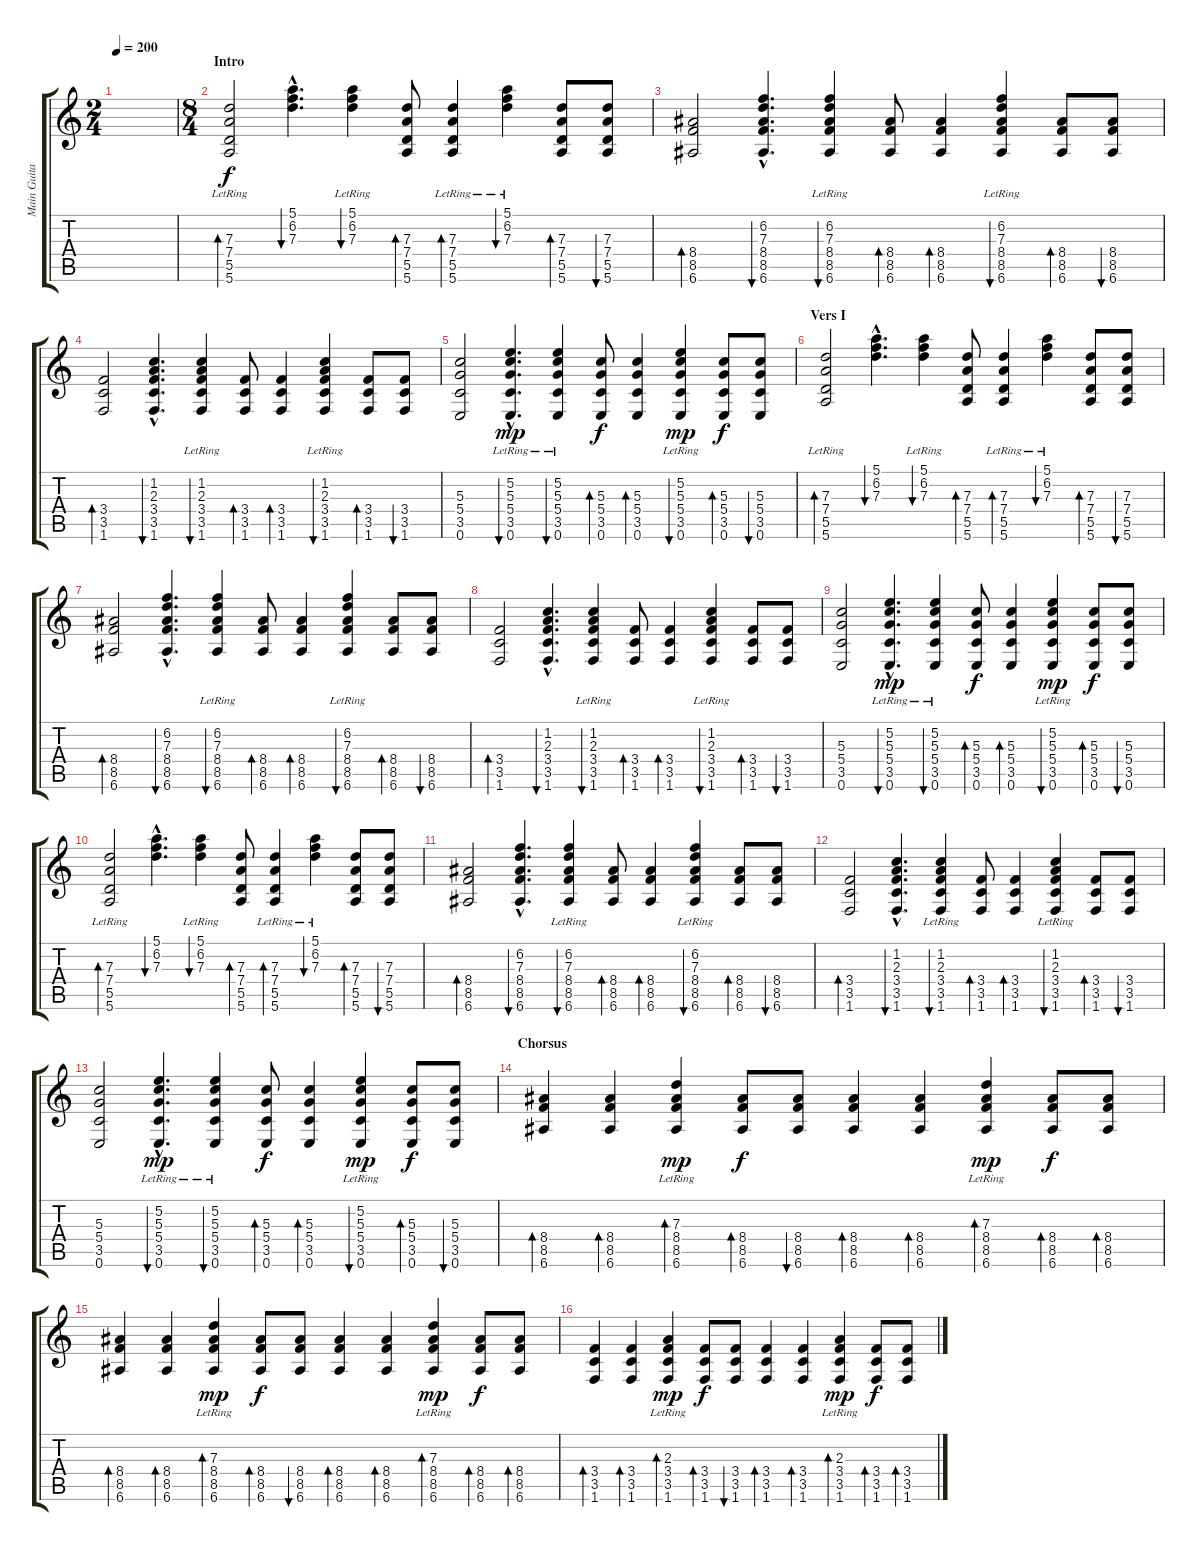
\track ("Main Guitar" "Main Guita") {instrument acousticguitarsteel}
\staff {score tabs}
\tuning (E4 B3 G3 D3 A2 E2) {hide}
\ts (2 4)
\tempo 200
\clef g2
\ks c
|
\ts (8 4)
\section ("" "Intro")
(7.3 7.4{lr} 5.5{lr} 5.6{lr}).2{bd 60} (5.1{hac} 6.2{hac} 7.3{hac}).4{d bu 60} (5.1{lr} 6.2{lr} 7.3).4{bu 60} (7.3 7.4 5.5 5.6).8{bd 60} (7.3 7.4{lr} 5.5{lr} 5.6{lr}).4{bd 60} (5.1{lr} 6.2{lr} 7.3).4{bu 60} (7.3 7.4 5.5 5.6).8{bd 60} (7.3 7.4 5.5 5.6).8{bu 60} |
(8.4 8.5 6.6).2{bd 60} (6.2{hac} 7.3{hac} 8.4{hac} 8.5{hac} 6.6{hac}).4{d bu 60} (6.2{lr} 7.3{lr} 8.4 8.5 6.6).4{bu 60} (8.4 8.5 6.6).8{bd 60} (8.4 8.5 6.6).4{bd 60} (6.2{lr} 7.3{lr} 8.4 8.5 6.6).4{bu 60} (8.4 8.5 6.6).8{bd 60} (8.4 8.5 6.6).8{bu 60} |
(3.4 3.5 1.6).2{bd 60} (1.2{hac} 2.3{hac} 3.4{hac} 3.5{hac} 1.6{hac}).4{d bu 60} (1.2{lr} 2.3{lr} 3.4 3.5 1.6).4{bu 60} (3.4 3.5 1.6).8{bd 60} (3.4 3.5 1.6).4{bd 60} (1.2{lr} 2.3{lr} 3.4 3.5 1.6).4{bu 60} (3.4 3.5 1.6).8{bd 60} (3.4 3.5 1.6).8{bu 60} |
(5.3 5.4 3.5 0.6).2 (5.2{hac lr} 5.3{hac} 5.4{hac} 3.5{hac} 0.6{hac}).4{d bu 60 dy mp} (5.2{lr} 5.3 5.4 3.5 0.6).4{bu 60} (5.3 5.4 3.5 0.6).8{bd 60 dy f} (5.3 5.4 3.5 0.6).4{bd 60} (5.2{lr} 5.3 5.4 3.5 0.6).4{bu 60 dy mp} (5.3 5.4 3.5 0.6).8{bd 60 dy f} (5.3 5.4 3.5 0.6).8{bu 60} |
\section ("" "Vers I")
(7.3 7.4{lr} 5.5{lr} 5.6{lr}).2{bd 60} (5.1{hac} 6.2{hac} 7.3{hac}).4{d bu 60} (5.1{lr} 6.2{lr} 7.3).4{bu 60} (7.3 7.4 5.5 5.6).8{bd 60} (7.3 7.4{lr} 5.5{lr} 5.6{lr}).4{bd 60} (5.1{lr} 6.2{lr} 7.3).4{bu 60} (7.3 7.4 5.5 5.6).8{bd 60} (7.3 7.4 5.5 5.6).8{bu 60} |
(8.4 8.5 6.6).2{bd 60} (6.2{hac} 7.3{hac} 8.4{hac} 8.5{hac} 6.6{hac}).4{d bu 60} (6.2{lr} 7.3{lr} 8.4 8.5 6.6).4{bu 60} (8.4 8.5 6.6).8{bd 60} (8.4 8.5 6.6).4{bd 60} (6.2{lr} 7.3{lr} 8.4 8.5 6.6).4{bu 60} (8.4 8.5 6.6).8{bd 60} (8.4 8.5 6.6).8{bu 60} |
(3.4 3.5 1.6).2{bd 60} (1.2{hac} 2.3{hac} 3.4{hac} 3.5{hac} 1.6{hac}).4{d bu 60} (1.2{lr} 2.3{lr} 3.4 3.5 1.6).4{bu 60} (3.4 3.5 1.6).8{bd 60} (3.4 3.5 1.6).4{bd 60} (1.2{lr} 2.3{lr} 3.4 3.5 1.6).4{bu 60} (3.4 3.5 1.6).8{bd 60} (3.4 3.5 1.6).8{bu 60} |
(5.3 5.4 3.5 0.6).2 (5.2{hac lr} 5.3{hac} 5.4{hac} 3.5{hac} 0.6{hac}).4{d bu 60 dy mp} (5.2{lr} 5.3 5.4 3.5 0.6).4{bu 60} (5.3 5.4 3.5 0.6).8{bd 60 dy f} (5.3 5.4 3.5 0.6).4{bd 60} (5.2{lr} 5.3 5.4 3.5 0.6).4{bu 60 dy mp} (5.3 5.4 3.5 0.6).8{bd 60 dy f} (5.3 5.4 3.5 0.6).8{bu 60} |
(7.3 7.4{lr} 5.5{lr} 5.6{lr}).2{bd 60} (5.1{hac} 6.2{hac} 7.3{hac}).4{d bu 60} (5.1{lr} 6.2{lr} 7.3).4{bu 60} (7.3 7.4 5.5 5.6).8{bd 60} (7.3 7.4{lr} 5.5{lr} 5.6{lr}).4{bd 60} (5.1{lr} 6.2{lr} 7.3).4{bu 60} (7.3 7.4 5.5 5.6).8{bd 60} (7.3 7.4 5.5 5.6).8{bu 60} |
(8.4 8.5 6.6).2{bd 60} (6.2{hac} 7.3{hac} 8.4{hac} 8.5{hac} 6.6{hac}).4{d bu 60} (6.2{lr} 7.3{lr} 8.4 8.5 6.6).4{bu 60} (8.4 8.5 6.6).8{bd 60} (8.4 8.5 6.6).4{bd 60} (6.2{lr} 7.3{lr} 8.4 8.5 6.6).4{bu 60} (8.4 8.5 6.6).8{bd 60} (8.4 8.5 6.6).8{bu 60} |
(3.4 3.5 1.6).2{bd 60} (1.2{hac} 2.3{hac} 3.4{hac} 3.5{hac} 1.6{hac}).4{d bu 60} (1.2{lr} 2.3{lr} 3.4 3.5 1.6).4{bu 60} (3.4 3.5 1.6).8{bd 60} (3.4 3.5 1.6).4{bd 60} (1.2{lr} 2.3{lr} 3.4 3.5 1.6).4{bu 60} (3.4 3.5 1.6).8{bd 60} (3.4 3.5 1.6).8{bu 60} |
(5.3 5.4 3.5 0.6).2 (5.2{hac lr} 5.3{hac} 5.4{hac} 3.5{hac} 0.6{hac}).4{d bu 60 dy mp} (5.2{lr} 5.3 5.4 3.5 0.6).4{bu 60} (5.3 5.4 3.5 0.6).8{bd 60 dy f} (5.3 5.4 3.5 0.6).4{bd 60} (5.2{lr} 5.3 5.4 3.5 0.6).4{bu 60 dy mp} (5.3 5.4 3.5 0.6).8{bd 60 dy f} (5.3 5.4 3.5 0.6).8{bu 60} |
\section ("" "Chorsus")
(8.4 8.5 6.6).4{bd 60} (8.4 8.5 6.6).4{bd 60} (7.3{lr} 8.4 8.5 6.6).4{bd 60 dy mp} (8.4 8.5 6.6).8{bd 60 dy f} (8.4 8.5 6.6).8{bu 60} (8.4 8.5 6.6).4{bd 60} (8.4 8.5 6.6).4{bd 60} (7.3{lr} 8.4 8.5 6.6).4{bd 60 dy mp} (8.4 8.5 6.6).8{bd 60 dy f} (8.4 8.5 6.6).8{bd 60} |
(8.4 8.5 6.6).4{bd 60} (8.4 8.5 6.6).4{bd 60} (7.3{lr} 8.4 8.5 6.6).4{bd 60 dy mp} (8.4 8.5 6.6).8{bd 60 dy f} (8.4 8.5 6.6).8{bu 60} (8.4 8.5 6.6).4{bd 60} (8.4 8.5 6.6).4{bd 60} (7.3{lr} 8.4 8.5 6.6).4{bd 60 dy mp} (8.4 8.5 6.6).8{bd 60 dy f} (8.4 8.5 6.6).8{bd 60} |
(3.4 3.5 1.6).4{bd 60} (3.4 3.5 1.6).4{bd 60} (2.3{lr} 3.4 3.5 1.6).4{bd 60 dy mp} (3.4 3.5 1.6).8{bd 60 dy f} (3.4 3.5 1.6).8{bu 60} (3.4 3.5 1.6).4{bd 60} (3.4 3.5 1.6).4{bd 60} (2.3{lr} 3.4 3.5 1.6).4{bd 60 dy mp} (3.4 3.5 1.6).8{bd 60 dy f} (3.4 3.5 1.6).8{bd 60}
